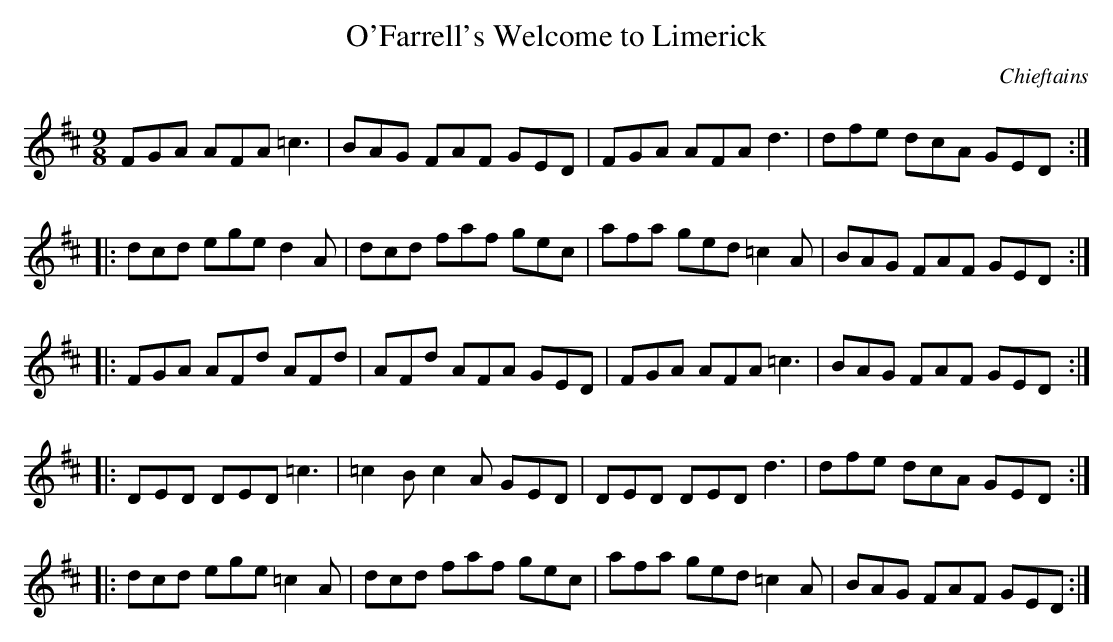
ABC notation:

X:1
T:O'Farrell's Welcome to Limerick
C:Chieftains
M:9/8
K:D
FGA AFA =c3|BAG FAF GED|FGA AFA d3|dfe dcA GED:|
|:dcd ege d2A|dcd faf gec|afa ged =c2A|BAG FAF GED:|
|:FGA AFd AFd|AFd AFA GED|FGA AFA =c3|BAG FAF GED:|
|:DED DED =c3|=c2B c2A GED|DED DED d3|dfe dcA GED:|
|:dcd ege =c2A|dcd faf gec|afa ged =c2A|BAG FAF GED:|
